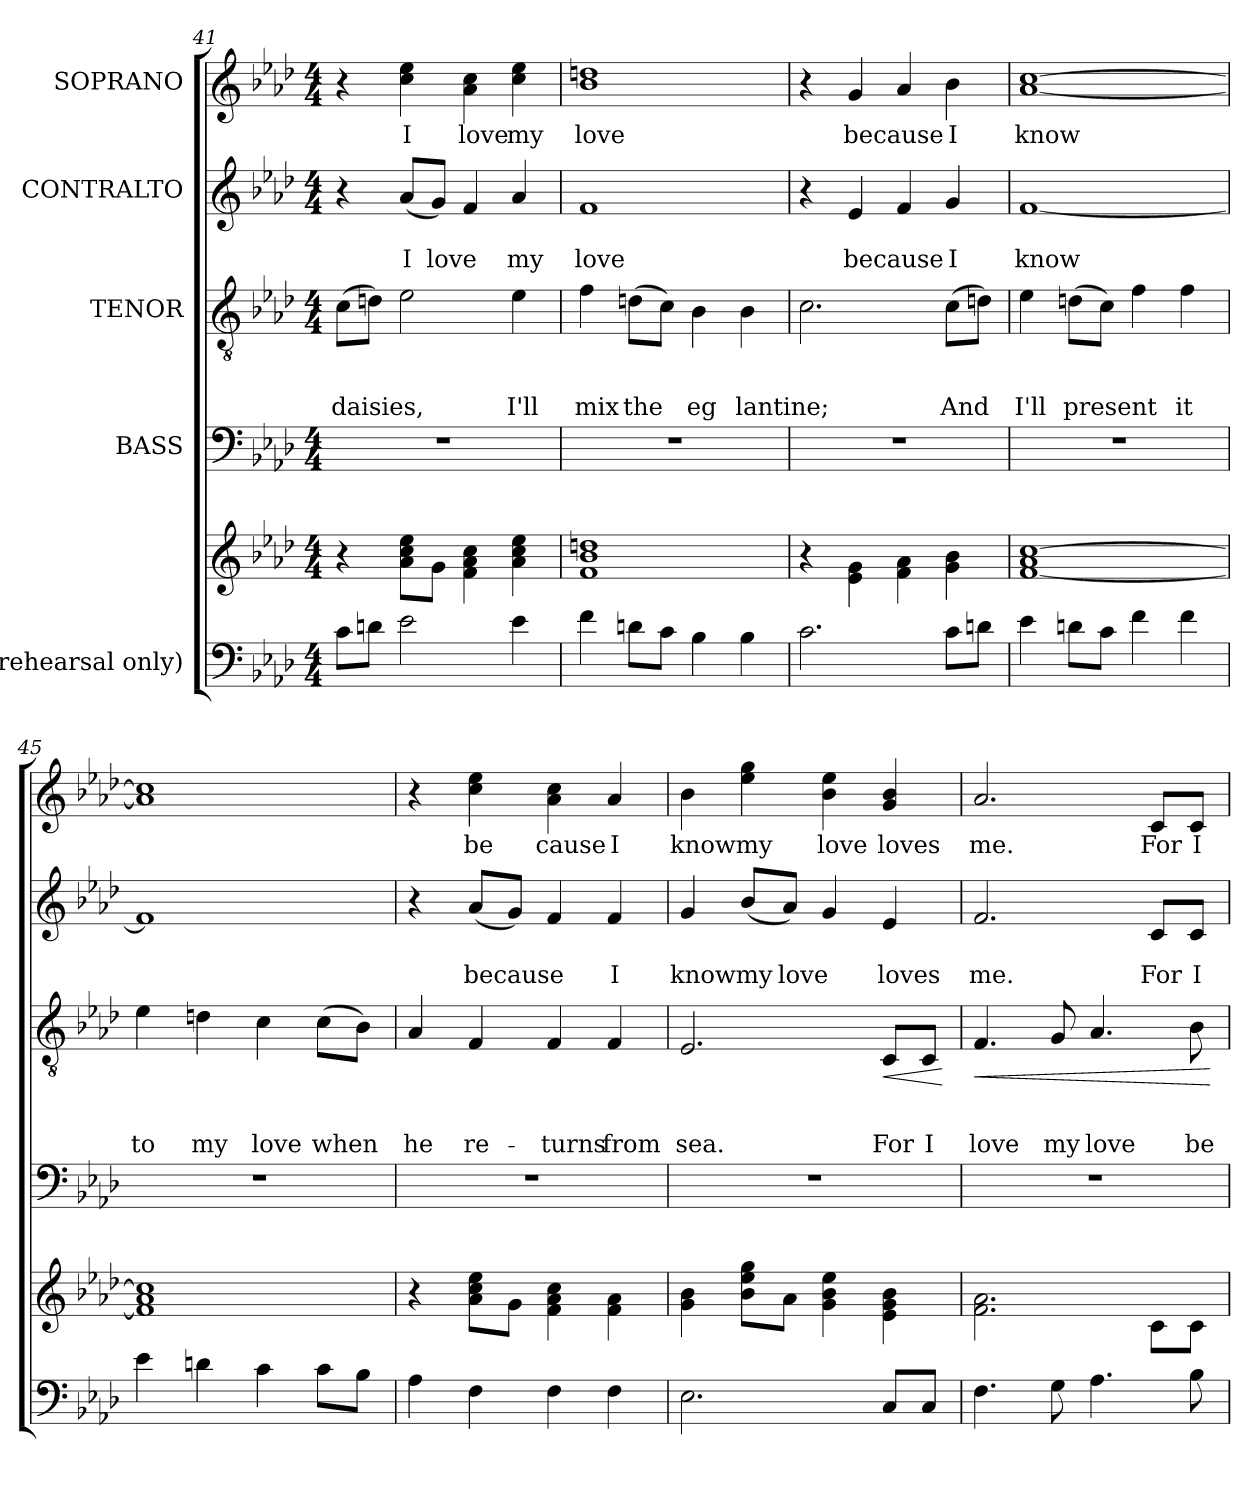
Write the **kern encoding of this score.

**kern	**kern	**kern	**kern	**text	**text	**text	**dynam	**kern	**text	**text	**kern	**text
*part5	*part5	*part4	*part3	*part3	*part3	*part3	*part3	*part2	*part2	*part2	*part1	*part1
*staff6	*staff5	*staff4	*staff3	*staff3	*staff3	*staff3	*staff3	*staff2	*staff2	*staff2	*staff1	*staff1
*I"(rehearsal only)	*	*I"BASS	*I"TENOR	*	*	*	*	*I"CONTRALTO	*	*	*I"SOPRANO	*
!!LO:PB:g=z
*clefF4	*clefG2	*clefF4	*clefGv2	*	*	*	*	*clefG2	*	*	*clefG2	*
*k[b-e-a-d-]	*k[b-e-a-d-]	*k[b-e-a-d-]	*k[b-e-a-d-]	*	*	*	*	*k[b-e-a-d-]	*	*	*k[b-e-a-d-]	*
*A-:	*A-:	*A-:	*A-:	*	*	*	*	*A-:	*	*	*A-:	*
*M4/4	*M4/4	*M4/4	*M4/4	*	*	*	*	*M4/4	*	*	*M4/4	*
=41	=41	=41	=41	=41	=41	=41	=41	=41	=41	=41	=41	=41
!	!	!	!	!	!	!LO:LY:b	!	!	!	!	!	!
8c\L	4r	1r	(>8c\L	.	.	daisies,	.	4r	.	.	4r	.
8dn\J	.	.	8dn\J)	.	.	.	.	.	.	.	.	.
!	!	!	!	!	!	!	!	!	!	!LO:LY:b:rj	!	!LO:LY:b
2e-\	8a-\ 8cc\ 8ee-\L	.	2e-\	.	.	.	.	(<8a-/L	.	I	4cc\ 4ee-\	I
!	!	!	!	!	!	!	!	!	!	!LO:LY:b	!	!
.	8g\J	.	.	.	.	.	.	8g/J)	.	love	.	.
!	!	!	!	!	!	!	!	!	!	!	!	!LO:LY:b
.	4f\ 4a-\ 4cc\	.	.	.	.	.	.	4f/	.	.	4a-\ 4cc\	love
!	!	!	!	!	!	!LO:LY:b	!	!	!	!LO:LY:b	!	!LO:LY:b
4e-\	4a-\ 4cc\ 4ee-\	.	4e-\	.	.	I'll	.	4a-/	.	my	4cc\ 4ee-\	my
=42!	=42!	=42!	=42!	=42!	=42!	=42!	=42!	=42!	=42!	=42!	=42!	=42!
!	!	!	!	!	!	!LO:LY:b	!	!	!	!LO:LY:b	!	!LO:LY:b
4f\	1f 1b- 1ddn	1r	4f\	.	.	mix	.	1f	.	love	1b- 1ddn	love
!	!	!	!	!	!	!LO:LY:b	!	!	!	!	!	!
8dn\L	.	.	(>8dn\L	.	.	the	.	.	.	.	.	.
8c\J	.	.	8c\J)	.	.	.	.	.	.	.	.	.
!	!	!	!	!	!	!LO:LY:b	!	!	!	!	!	!
4B-\	.	.	4B-\	.	.	eg	.	.	.	.	.	.
!	!	!	!	!	!	!LO:LY:b	!	!	!	!	!	!
4B-\	.	.	4B-\	.	.	lantine;	.	.	.	.	.	.
=43!	=43!	=43!	=43!	=43!	=43!	=43!	=43!	=43!	=43!	=43!	=43!	=43!
2.c\	4r	1r	2.c\	.	.	.	.	4r	.	.	4r	.
!	!	!	!	!	!	!	!	!	!	!LO:LY:b	!	!LO:LY:b
.	4e-\ 4g\	.	.	.	.	.	.	4e-/	.	because	4g/	because
.	4f\ 4a-\	.	.	.	.	.	.	4f/	.	.	4a-/	.
!	!	!	!	!	!	!LO:LY:b	!	!	!	!LO:LY:b	!	!LO:LY:b
8c\L	4g\ 4b-\	.	(>8c\L	.	.	And	.	4g/	.	I	4b-\	I
8dn\J	.	.	8dn\J)	.	.	.	.	.	.	.	.	.
=44!	=44!	=44!	=44!	=44!	=44!	=44!	=44!	=44!	=44!	=44!	=44!	=44!
!	!	!	!	!	!	!LO:LY:b	!	!	!	!LO:LY:b	!	!LO:LY:b
4e-\	[<1f 1a- [>1cc	1r	4e-\	.	.	I'll	.	[<1f	.	know	[<1a- [>1cc	know
!	!	!	!	!	!	!LO:LY:b	!	!	!	!	!	!
8dn\L	.	.	(>8dn\L	.	.	present	.	.	.	.	.	.
8c\J	.	.	8c\J)	.	.	.	.	.	.	.	.	.
4f\	.	.	4f\	.	.	.	.	.	.	.	.	.
!	!	!	!	!	!	!LO:LY:b	!	!	!	!	!	!
4f\	.	.	4f\	.	.	it	.	.	.	.	.	.
=45!	=45!	=45!	=45!	=45!	=45!	=45!	=45!	=45!	=45!	=45!	=45!	=45!
!	!	!	!	!	!	!LO:LY:b	!	!	!	!	!	!
4e-\	1f] 1a- 1cc]	1r	4e-\	.	.	to	.	1f]	.	.	1a-] 1cc]	.
!	!	!	!	!	!	!LO:LY:b	!	!	!	!	!	!
4dn\	.	.	4dn\	.	.	my	.	.	.	.	.	.
!	!	!	!	!	!	!LO:LY:b	!	!	!	!	!	!
4c\	.	.	4c\	.	.	love	.	.	.	.	.	.
!	!	!	!	!	!	!LO:LY:b	!	!	!	!	!	!
8c\L	.	.	(>8c\L	.	.	when	.	.	.	.	.	.
8B-\J	.	.	8B-\J)	.	.	.	.	.	.	.	.	.
=46!	=46!	=46!	=46!	=46!	=46!	=46!	=46!	=46!	=46!	=46!	=46!	=46!
!	!	!	!	!	!	!LO:LY:b	!	!	!	!	!	!
4A-\	4r	1r	4A-/	.	.	he	.	4r	.	.	4r	.
!	!	!	!	!	!	!LO:LY:b	!	!	!	!LO:LY:b	!	!LO:LY:b
4F\	8a-\ 8cc\ 8ee-\L	.	4F/	.	.	re-	.	(<8a-/L	.	because	4cc\ 4ee-\	be
.	8g\J	.	.	.	.	.	.	8g/J)	.	.	.	.
!	!	!	!	!	!	!LO:LY:b	!	!	!	!	!	!LO:LY:b
4F\	4f\ 4a-\ 4cc\	.	4F/	.	.	-turns	.	4f/	.	.	4a-\ 4cc\	cause
!	!	!	!	!	!	!LO:LY:b	!	!	!	!LO:LY:b	!	!LO:LY:b
4F\	4f\ 4a-\	.	4F/	.	.	from	.	4f/	.	I	4a-/	I
=47!	=47!	=47!	=47!	=47!	=47!	=47!	=47!	=47!	=47!	=47!	=47!	=47!
!	!	!	!	!	!	!LO:LY:b	!	!	!	!LO:LY:b	!	!LO:LY:b
2.E-\	4g\ 4b-\	1r	2.E-/	.	.	sea.	.	4g/	.	know	4b-\	know
!	!	!	!	!	!	!	!	!	!	!LO:LY:b	!	!LO:LY:b
.	8b-\ 8ee-\ 8gg\L	.	.	.	.	.	.	(<8b-/L	.	my	4ee-\ 4gg\	my
!	!	!	!	!	!	!	!	!	!	!LO:LY:b	!	!
.	8a-\J	.	.	.	.	.	.	8a-/J)	.	love	.	.
!	!	!	!	!	!	!	!	!	!	!	!	!LO:LY:b
.	4g\ 4b-\ 4ee-\	.	.	.	.	.	.	4g/	.	.	4b-\ 4ee-\	love
!	!	!	!	!	!	!LO:LY:b	!LO:HP:b	!	!	!LO:LY:b	!	!LO:LY:b
8C/L	4e-\ 4g\ 4b-\	.	8C/L	.	.	For	<	4e-/	.	loves	4g/ 4b-/	loves
!	!	!	!	!	!	!LO:LY:b	!	!	!	!	!	!
8C/J	.	.	8C/J	.	.	I	.	.	.	.	.	.
.	.	.	.	.	.	.	[	.	.	.	.	.
!!LO:LB:g=z
=48!	=48!	=48!	=48!	=48!	=48!	=48!	=48!	=48!	=48!	=48!	=48!	=48!
!	!	!	!	!	!	!LO:LY:b	!LO:HP:b	!	!	!LO:LY:b	!	!LO:LY:b
4.F\	2.f\ 2.a-\	1r	4.F/	.	.	love	<	2.f/	.	me.	2.a-/	me.
!	!	!	!	!	!	!LO:LY:b	!	!	!	!	!	!
8G\	.	.	8G/	.	.	my	.	.	.	.	.	.
!	!	!	!	!	!	!LO:LY:b	!	!	!	!	!	!
4.A-\	.	.	4.A-/	.	.	love	.	.	.	.	.	.
!	!	!	!	!	!	!	!	!	!	!LO:LY:b	!	!LO:LY:b
.	8c\L	.	.	.	.	.	.	8c/L	.	For	8c/L	For
!	!	!	!	!	!	!LO:LY:b	!	!	!	!LO:LY:b	!	!LO:LY:b
8B-\	8c\J	.	8B-\	.	.	be	.	8c/J	.	I	8c/J	I
.	.	.	.	.	.	.	[	.	.	.	.	.
=!	=!	=!	=!	=!	=!	=!	=!	=!	=!	=!	=!	=!
*-	*-	*-	*-	*-	*-	*-	*-	*-	*-	*-	*-	*-
